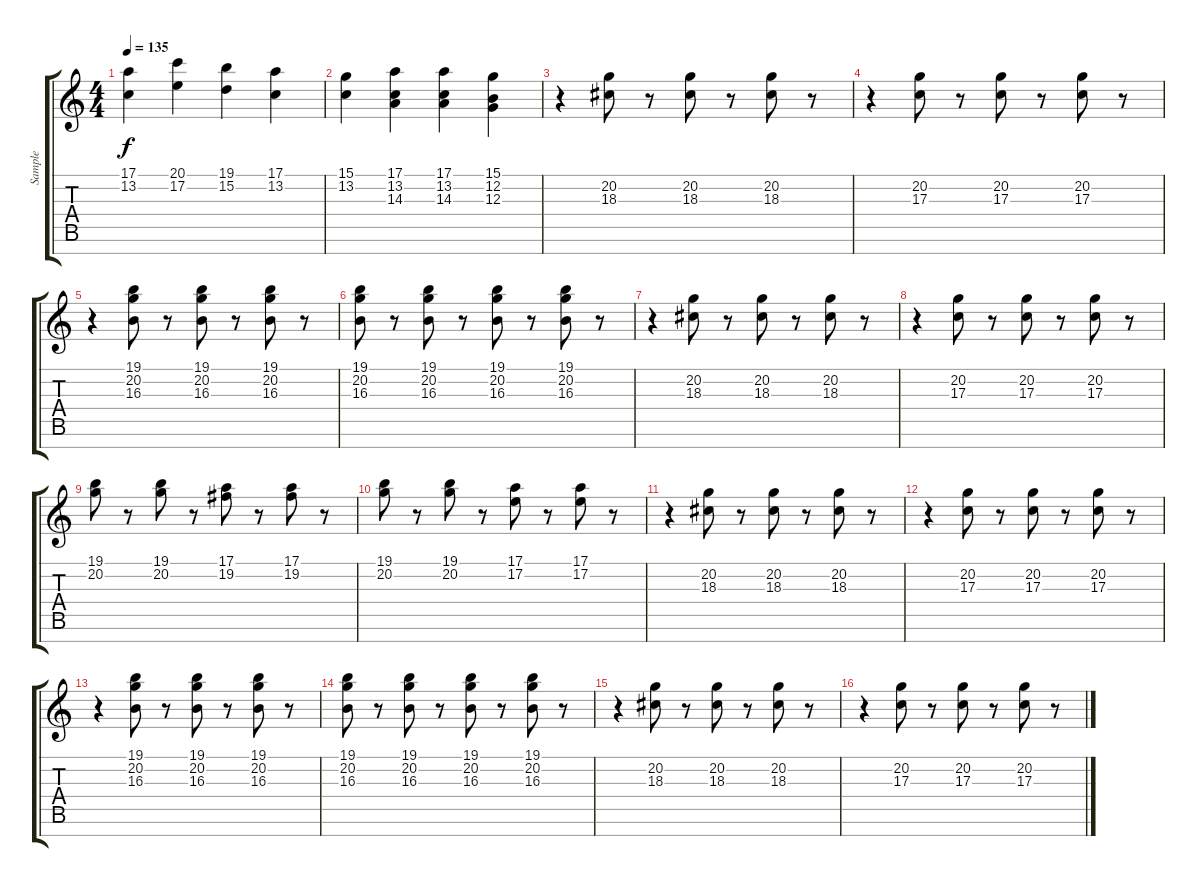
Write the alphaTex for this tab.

\track ("Sample" "Sample") {instrument stringensemble1}
\staff {score tabs}
\tuning (E4 B3 G3 D3 A2 E2 B1) {hide}
\ts (4 4)
\tempo 135
\clef g2
\ks c
(17.1 13.2).4{dy f} (20.1 17.2).4 (19.1 15.2).4 (17.1 13.2).4 |
(15.1 13.2).4 (17.1 13.2 14.3).4 (17.1 13.2 14.3).4 (15.1 12.2 12.3).4 |
r.4{volume 12} (20.2 18.3).8 r.8 (20.2 18.3).8 r.8 (20.2 18.3).8 r.8 |
r.4 (20.2 17.3).8 r.8 (20.2 17.3).8 r.8 (20.2 17.3).8 r.8 |
r.4 (19.1 20.2 16.3).8 r.8 (19.1 20.2 16.3).8 r.8 (19.1 20.2 16.3).8 r.8 |
(19.1 20.2 16.3).8 r.8 (19.1 20.2 16.3).8 r.8 (19.1 20.2 16.3).8 r.8 (19.1 20.2 16.3).8 r.8 |
r.4 (20.2 18.3).8 r.8 (20.2 18.3).8 r.8 (20.2 18.3).8 r.8 |
r.4 (20.2 17.3).8 r.8 (20.2 17.3).8 r.8 (20.2 17.3).8 r.8 |
(19.1 20.2).8 r.8 (19.1 20.2).8 r.8 (17.1 19.2).8 r.8 (17.1 19.2).8 r.8 |
(19.1 20.2).8 r.8 (19.1 20.2).8 r.8 (17.1 17.2).8 r.8 (17.1 17.2).8 r.8 |
r.4 (20.2 18.3).8 r.8 (20.2 18.3).8 r.8 (20.2 18.3).8 r.8 |
r.4 (20.2 17.3).8 r.8 (20.2 17.3).8 r.8 (20.2 17.3).8 r.8 |
r.4 (19.1 20.2 16.3).8 r.8 (19.1 20.2 16.3).8 r.8 (19.1 20.2 16.3).8 r.8 |
(19.1 20.2 16.3).8 r.8 (19.1 20.2 16.3).8 r.8 (19.1 20.2 16.3).8 r.8 (19.1 20.2 16.3).8 r.8 |
r.4 (20.2 18.3).8 r.8 (20.2 18.3).8 r.8 (20.2 18.3).8 r.8 |
r.4 (20.2 17.3).8 r.8 (20.2 17.3).8 r.8 (20.2 17.3).8 r.8
